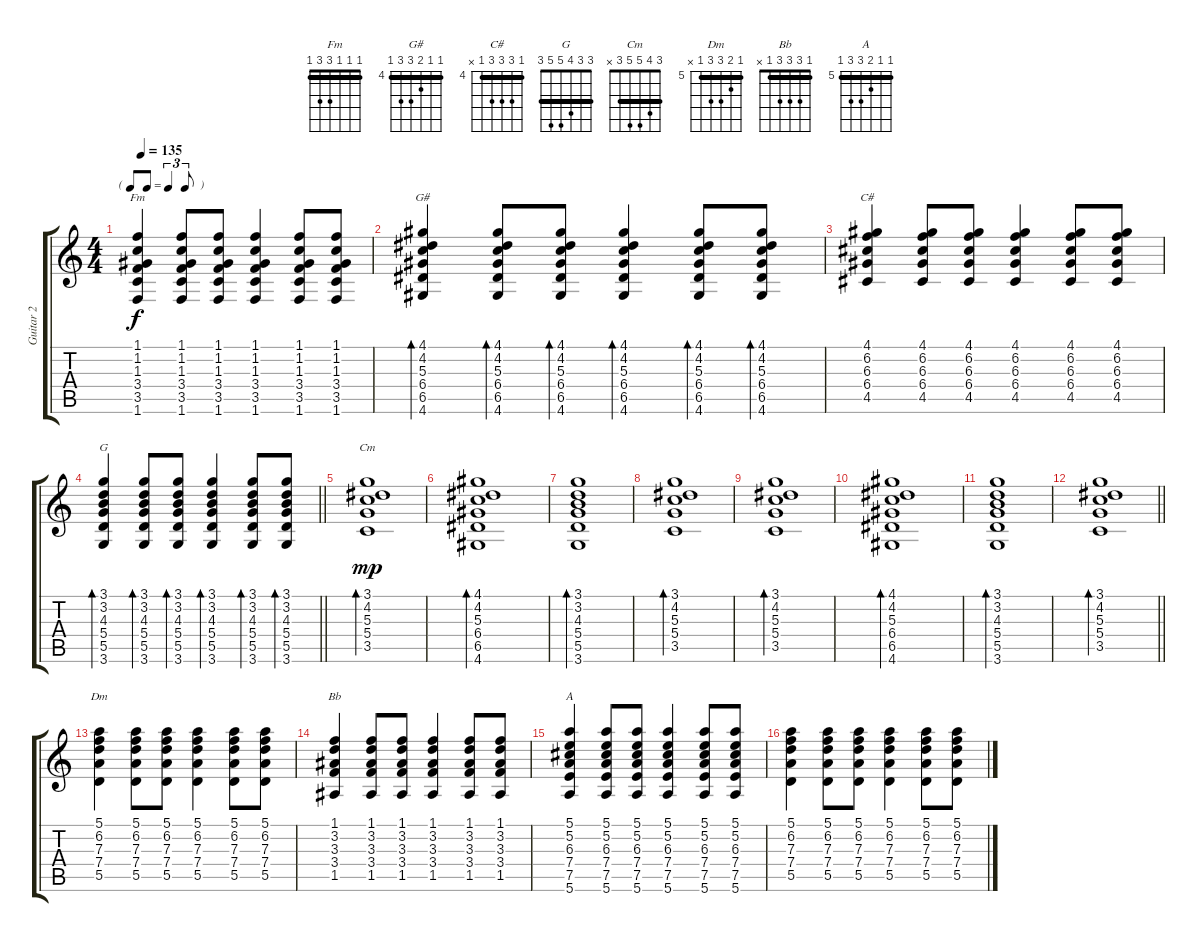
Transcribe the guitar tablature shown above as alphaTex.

\track ("Guitar 2" "Guitar 2") {instrument overdrivenguitar}
\staff {score tabs}
\tuning (E4 B3 G3 D3 A2 E2) {hide}
\chord ("Fm" 1 1 1 3 3 1) {barre 1}
\chord ("G#" 4 4 5 6 6 4) {firstfret 4 barre 4}
\chord ("C#" 4 6 6 6 4 x) {firstfret 4 barre 4}
\chord ("G" 3 3 4 5 5 3) {barre 3}
\chord ("Cm" 3 4 5 5 3 x) {barre 3}
\chord ("Dm" 5 6 7 7 5 x) {firstfret 5 barre 5}
\chord ("Bb" 1 3 3 3 1 x) {barre 1}
\chord ("A" 5 5 6 7 7 5) {firstfret 5 barre 5}
\ts (4 4)
\tf triplet8th
\tempo 135
\clef g2
\ks c
(1.1 1.2 1.3 3.4 3.5 1.6).4{ch "Fm" dy f} (1.1 1.2 1.3 3.4 3.5 1.6).8 (1.1 1.2 1.3 3.4 3.5 1.6).8{txt ""} (1.1 1.2 1.3 3.4 3.5 1.6).4 (1.1 1.2 1.3 3.4 3.5 1.6).8 (1.1 1.2 1.3 3.4 3.5 1.6).8 |
(4.1 4.2 5.3 6.4 6.5 4.6).4{bd 60 ch "G#"} (4.1 4.2 5.3 6.4 6.5 4.6).8{bd 60} (4.1 4.2 5.3 6.4 6.5 4.6).8{bd 60} (4.1 4.2 5.3 6.4 6.5 4.6).4{bd 60} (4.1 4.2 5.3 6.4 6.5 4.6).8{bd 60} (4.1 4.2 5.3 6.4 6.5 4.6).8{bd 60} |
(4.1 6.2 6.3 6.4 4.5).4{ch "C#"} (4.1 6.2 6.3 6.4 4.5).8 (4.1 6.2 6.3 6.4 4.5).8 (4.1 6.2 6.3 6.4 4.5).4 (4.1 6.2 6.3 6.4 4.5).8 (4.1 6.2 6.3 6.4 4.5).8 |
\barLineRight lightlight
(3.1 3.2 4.3 5.4 5.5 3.6).4{bd 60 ch "G"} (3.1 3.2 4.3 5.4 5.5 3.6).8{bd 60} (3.1 3.2 4.3 5.4 5.5 3.6).8{bd 60} (3.1 3.2 4.3 5.4 5.5 3.6).4{bd 60} (3.1 3.2 4.3 5.4 5.5 3.6).8{bd 60} (3.1 3.2 4.3 5.4 5.5 3.6).8{bd 60} |
(3.1 4.2 5.3 5.4 3.5).1{bd 30 ch "Cm" dy mp} |
(4.1 4.2 5.3 6.4 6.5 4.6).1{bd 60} |
(3.1 3.2 4.3 5.4 5.5 3.6).1{bd 60} |
(3.1 4.2 5.3 5.4 3.5).1{bd 30} |
(3.1 4.2 5.3 5.4 3.5).1{bd 30} |
(4.1 4.2 5.3 6.4 6.5 4.6).1{bd 60} |
(3.1 3.2 4.3 5.4 5.5 3.6).1{bd 60} |
\barLineRight lightlight
(3.1 4.2 5.3 5.4 3.5).1{bd 30} |
(5.1 6.2 7.3 7.4 5.5).4{ch "Dm"} (5.1 6.2 7.3 7.4 5.5).8 (5.1 6.2 7.3 7.4 5.5).8 (5.1 6.2 7.3 7.4 5.5).4 (5.1 6.2 7.3 7.4 5.5).8 (5.1 6.2 7.3 7.4 5.5).8 |
(1.1 3.2 3.3 3.4 1.5).4{ch "Bb"} (1.1 3.2 3.3 3.4 1.5).8 (1.1 3.2 3.3 3.4 1.5).8 (1.1 3.2 3.3 3.4 1.5).4 (1.1 3.2 3.3 3.4 1.5).8 (1.1 3.2 3.3 3.4 1.5).8 |
(5.1 5.2 6.3 7.4 7.5 5.6).4{ch "A"} (5.1 5.2 6.3 7.4 7.5 5.6).8 (5.1 5.2 6.3 7.4 7.5 5.6).8 (5.1 5.2 6.3 7.4 7.5 5.6).4 (5.1 5.2 6.3 7.4 7.5 5.6).8 (5.1 5.2 6.3 7.4 7.5 5.6).8 |
(5.1 6.2 7.3 7.4 5.5).4 (5.1 6.2 7.3 7.4 5.5).8 (5.1 6.2 7.3 7.4 5.5).8 (5.1 6.2 7.3 7.4 5.5).4 (5.1 6.2 7.3 7.4 5.5).8 (5.1 6.2 7.3 7.4 5.5).8
